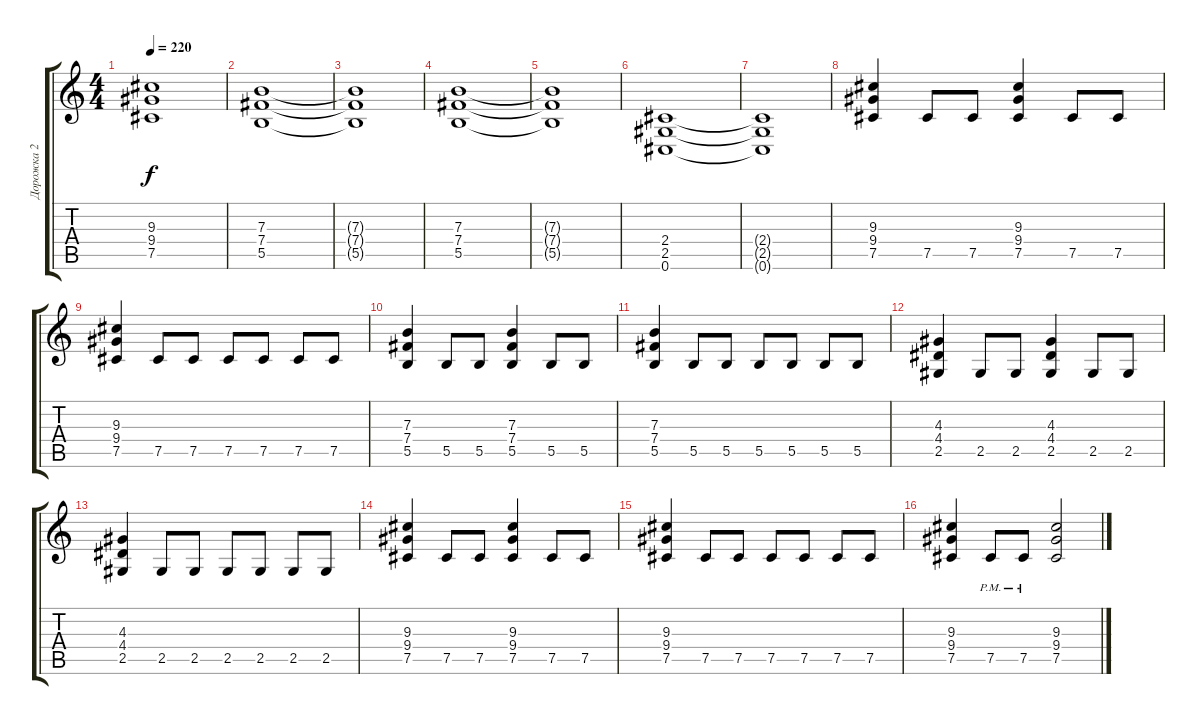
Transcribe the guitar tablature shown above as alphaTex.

\track ("Дорожка 2" "Дорожка 2") {instrument overdrivenguitar}
\staff {score tabs}
\tuning (Db4 Ab3 E3 B2 Gb2 Db2) {hide}
\ts (4 4)
\tempo 220
\clef g2
\ks c
(9.3{t} 9.4{t} 7.5{t}).1{dy f} |
(7.3 7.4 5.5).1 |
(7.3{t} 7.4{t} 5.5{t}).1 |
(7.3 7.4 5.5).1 |
(7.3{t} 7.4{t} 5.5{t}).1 |
(2.4 2.5 0.6).1 |
(2.4{t} 2.5{t} 0.6{t}).1 |
(9.3 9.4 7.5).4 7.5.8 7.5.8 (9.3 9.4 7.5).4 7.5.8 7.5.8 |
(9.3 9.4 7.5).4 7.5.8 7.5.8 7.5.8 7.5.8 7.5.8 7.5.8 |
(7.3 7.4 5.5).4 5.5.8 5.5.8 (7.3 7.4 5.5).4 5.5.8 5.5.8 |
(7.3 7.4 5.5).4 5.5.8 5.5.8 5.5.8 5.5.8 5.5.8 5.5.8 |
(4.3 4.4 2.5).4 2.5.8 2.5.8 (4.3 4.4 2.5).4 2.5.8 2.5.8 |
(4.3 4.4 2.5).4 2.5.8 2.5.8 2.5.8 2.5.8 2.5.8 2.5.8 |
(9.3 9.4 7.5).4 7.5.8 7.5.8 (9.3 9.4 7.5).4 7.5.8 7.5.8 |
(9.3 9.4 7.5).4 7.5.8 7.5.8 7.5.8 7.5.8 7.5.8 7.5.8 |
(9.3 9.4 7.5).4 7.5{pm}.8 7.5{pm}.8 (9.3 9.4 7.5).2
